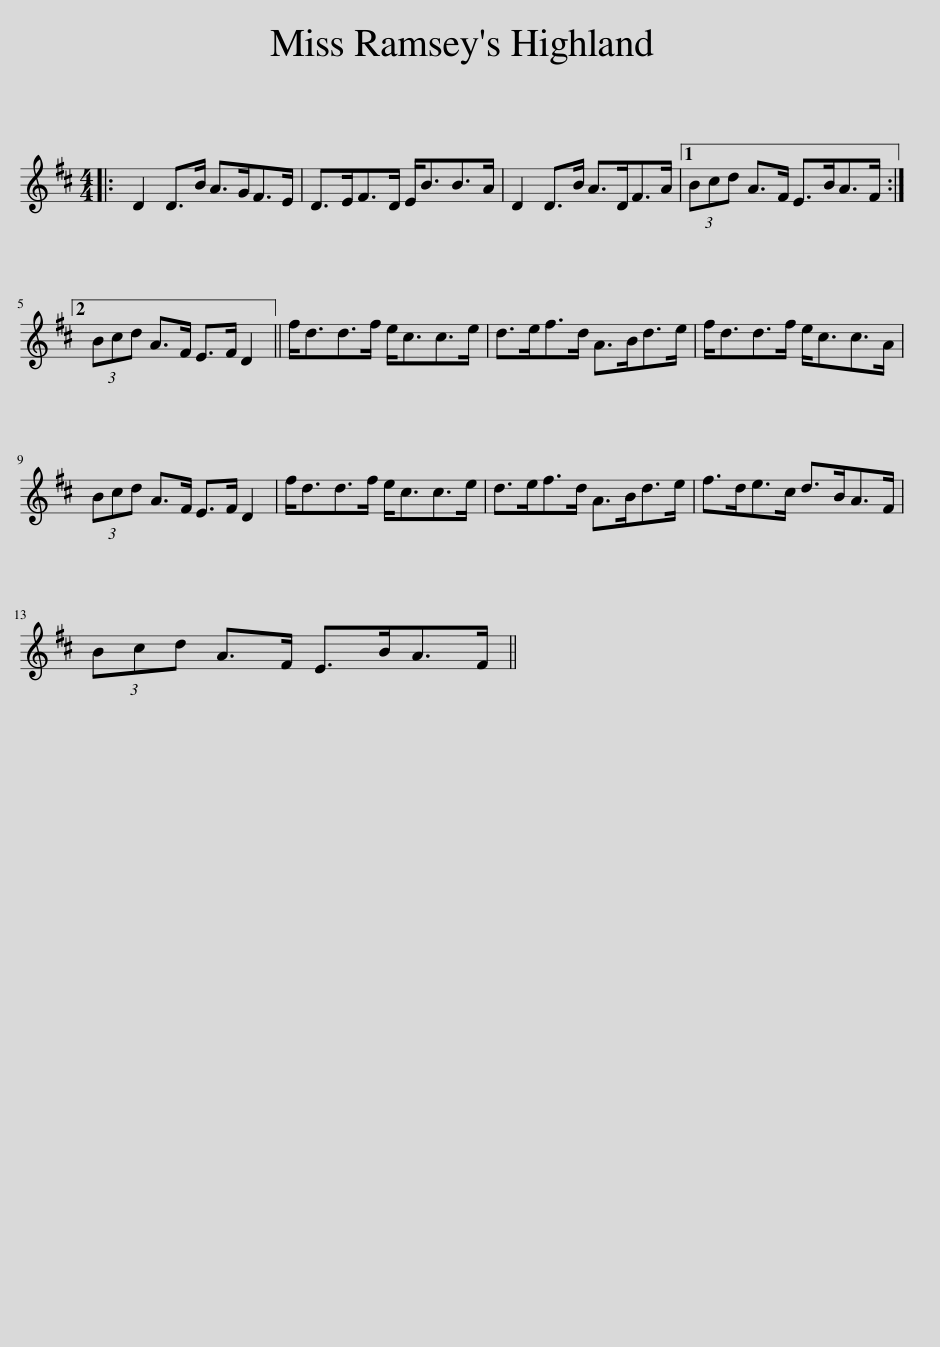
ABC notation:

X:1
L:1/8
M:4/4
I:linebreak $
K:D
V:1 treble
V:1
|: D2 D>B A>GF>E | D>EF>D E<BB>A | D2 D>B A>DF>A |1 (3Bcd A>F E>BA>F :|2$ (3Bcd A>F E>F D2 || %5
 f<dd>f e<cc>e | d>ef>d A>Bd>e | f<dd>f e<cc>A |$ (3Bcd A>F E>F D2 | f<dd>f e<cc>e | %10
 d>ef>d A>Bd>e | f>de>c d>BA>F |$ (3Bcd A>F E>BA>F || %13
